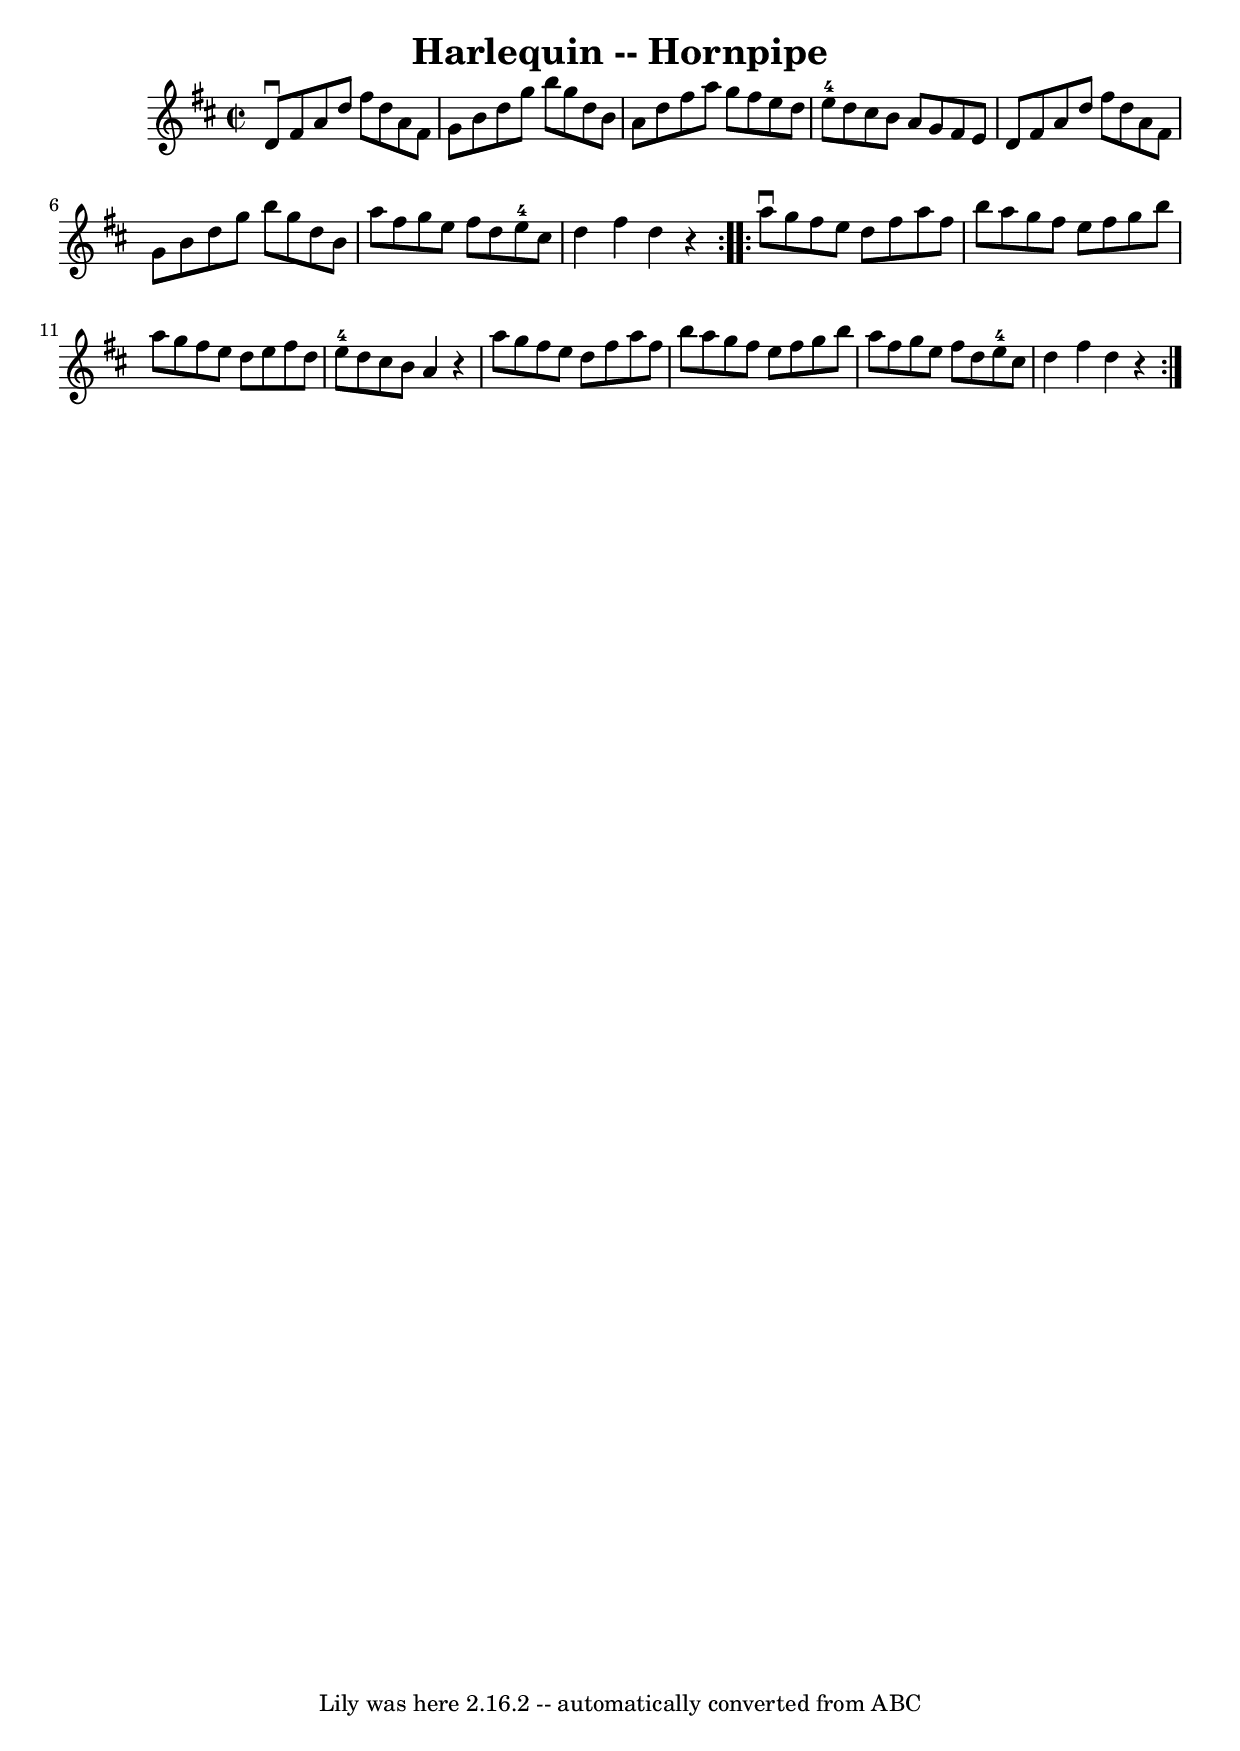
\version "2.7.40"
\include "Mammoth.ily"
\header {
	%% book = "Cole's 1000 Fiddle Tunes"
	crossRefNumber = "1"
	footnotes = ""
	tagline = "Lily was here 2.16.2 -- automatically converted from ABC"
	title = "Harlequin -- Hornpipe"
}
voicedefault =  {


\repeat volta 2 {
\override Staff.TimeSignature #'style = #'C
 \time 2/2 \key d \major d'8^\downbow fis'8 a'8 d''8 fis''8    
d''8 a'8 fis'8  |
 g'8 b'8 d''8 g''8 b''8 g''8    
d''8 b'8  |
 a'8 d''8 fis''8 a''8 g''8 fis''8 e''8 
 d''8  |
 e''8-4 d''8 cis''8 b'8 a'8 g'8 fis'8    
e'8  |
 d'8 fis'8 a'8 d''8 fis''8 d''8 a'8 fis'8 
 |
 g'8 b'8 d''8 g''8 b''8 g''8 d''8 b'8  |
 
 a''8 fis''8 g''8 e''8 fis''8 d''8 e''8-4 cis''8  
|
 d''4 fis''4 d''4    r4 }     \repeat volta 2 { a''8 
^\downbow g''8 fis''8 e''8 d''8 fis''8 a''8 fis''8  
|
 b''8 a''8 g''8 fis''8 e''8 fis''8 g''8 b''8  
|
 a''8 g''8 fis''8 e''8 d''8 e''8 fis''8 d''8  
|
 e''8-4 d''8 cis''8 b'8 a'4    r4 |
 a''8    
g''8 fis''8 e''8 d''8 fis''8 a''8 fis''8  |
 b''8    
a''8 g''8 fis''8 e''8 fis''8 g''8 b''8  |
 a''8    
fis''8 g''8 e''8 fis''8 d''8 e''8-4 cis''8  |
 d''4 
 fis''4 d''4    r4 }   
}

\score{
    <<

	\context Staff="default"
	{
	    \voicedefault 
	}

    >>
	\layout {
	}
	\midi {}
}
